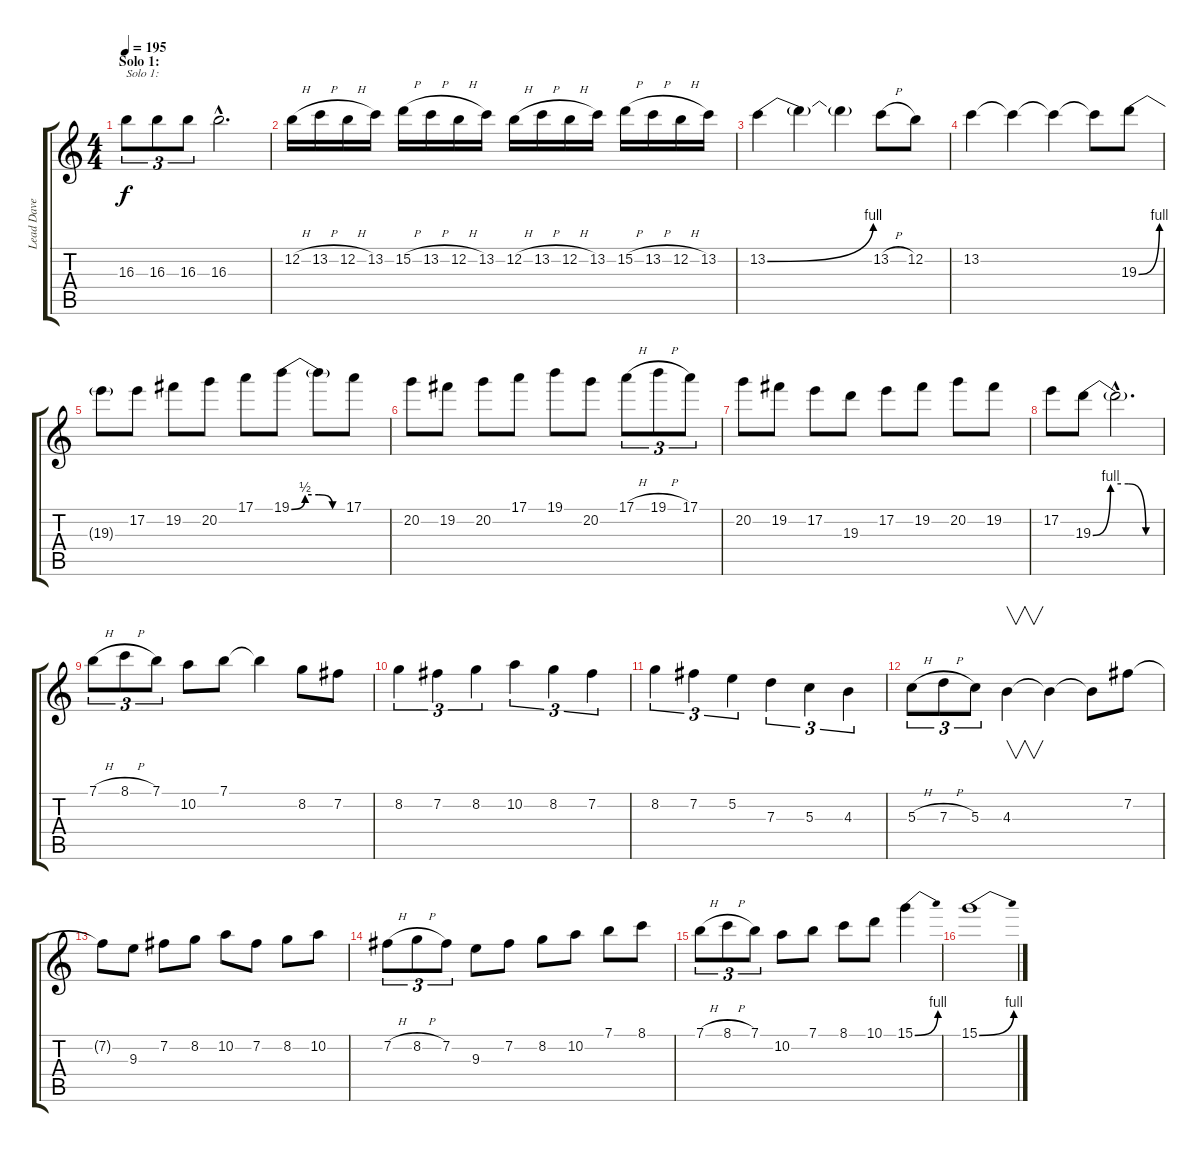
\track ("Lead Dave Murray" "Lead Dave ") {instrument distortionguitar}
\staff {score tabs}
\tuning (E4 B3 G3 D3 A2 E2) {hide}
\ts (4 4)
\section ("" "Solo 1:")
\tempo 195
\clef g2
\ks c
16.3.8{tu (3 2) txt "Solo 1:" dy f} 16.3.8{tu (3 2)} 16.3.8{tu (3 2)} 16.3{hac}.2{d} |
12.2{h}.16 13.2{h}.16 12.2{h}.16 13.2.16 15.2{h}.16 13.2{h}.16 12.2{h}.16 13.2.16 12.2{h}.16 13.2{h}.16 12.2{h}.16 13.2.16 15.2{h}.16 13.2{h}.16 12.2{h}.16 13.2.16 |
13.2{be (bend 0 0 60 4)}.4 13.2{t}.4 13.2{t}.4 13.2{h}.8 12.2.8 |
13.2.4 13.2{t}.4 13.2{t}.4 13.2{t}.8 19.3{be (bend 0 0 60 4)}.8 |
19.3{t}.8 17.2.8 19.2.8 20.2.8 17.1.8 19.1{be (custom 0 0 15 2 30 2 45 0 60 0)}.8 19.1{t}.8 17.1.8 |
20.2.8 19.2.8 20.2.8 17.1.8 19.1.8 20.2.8 17.1{h}.8{tu (3 2)} 19.1{h}.8{tu (3 2)} 17.1.8{tu (3 2)} |
20.2.8 19.2.8 17.2.8 19.3.8 17.2.8 19.2.8 20.2.8 19.2.8 |
17.2.8 19.3{be (custom 0 0 15 4 30 4 45 0 60 0)}.8 19.3{hac t}.2{d} |
7.1{h}.8{tu (3 2)} 8.1{h}.8{tu (3 2)} 7.1.8{tu (3 2)} 10.2.8 7.1.8 7.1{t}.4 8.2.8 7.2.8 |
8.2.4{tu (3 2)} 7.2.4{tu (3 2)} 8.2.4{tu (3 2)} 10.2.4{tu (3 2)} 8.2.4{tu (3 2)} 7.2.4{tu (3 2)} |
8.2.4{tu (3 2)} 7.2.4{tu (3 2)} 5.2.4{tu (3 2)} 7.3.4{tu (3 2)} 5.3.4{tu (3 2)} 4.3.4{tu (3 2)} |
5.3{h}.8{tu (3 2)} 7.3{h}.8{tu (3 2)} 5.3.8{tu (3 2)} 4.3.4{v} 4.3{t}.4 4.3{t}.8 7.2.8 |
7.2{t}.8 9.3.8 7.2.8 8.2.8 10.2.8 7.2.8 8.2.8 10.2.8 |
7.2{h}.8{tu (3 2)} 8.2{h}.8{tu (3 2)} 7.2.8{tu (3 2)} 9.3.8 7.2.8 8.2.8 10.2.8 7.1.8 8.1.8 |
7.1{h}.8{tu (3 2)} 8.1{h}.8{tu (3 2)} 7.1.8{tu (3 2)} 10.2.8 7.1.8 8.1.8 10.1.8 15.1{be (bend 0 0 60 4)}.4 |
15.1{be (bend 0 0 60 4)}.1
